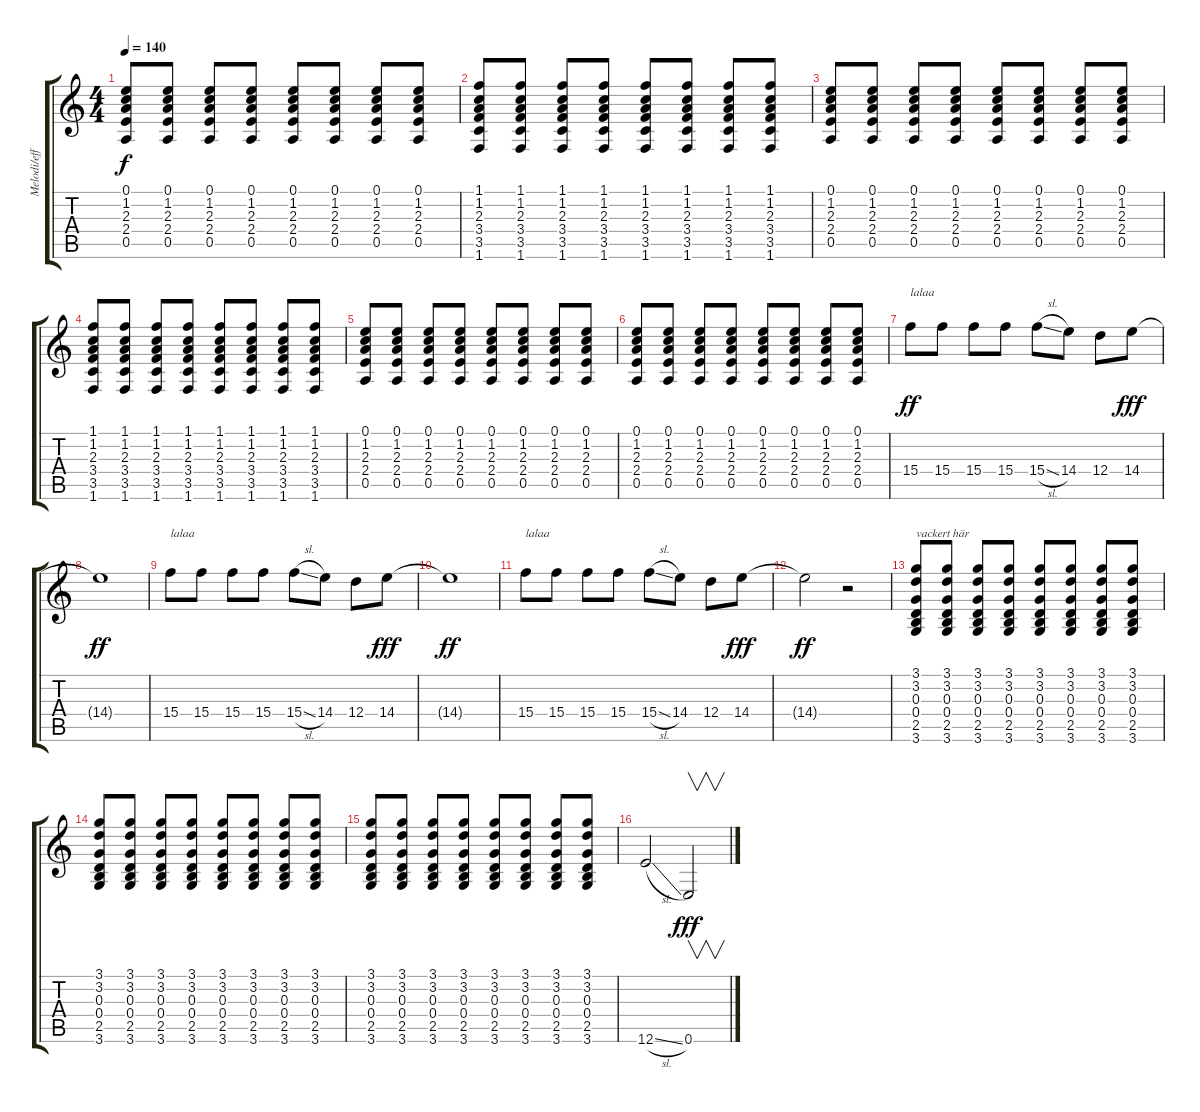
\track ("Melodi/effekter" "Melodi/eff") {instrument overdrivenguitar}
\staff {score tabs}
\tuning (E4 B3 G3 D3 A2 E2) {hide}
\ts (4 4)
\tempo 140
\clef g2
\ks c
(0.1 1.2 2.3 2.4 0.5).8{dy f} (0.1 1.2 2.3 2.4 0.5).8 (0.1 1.2 2.3 2.4 0.5).8 (0.1 1.2 2.3 2.4 0.5).8 (0.1 1.2 2.3 2.4 0.5).8 (0.1 1.2 2.3 2.4 0.5).8 (0.1 1.2 2.3 2.4 0.5).8 (0.1 1.2 2.3 2.4 0.5).8 |
(1.1 1.2 2.3 3.4 3.5 1.6).8 (1.1 1.2 2.3 3.4 3.5 1.6).8 (1.1 1.2 2.3 3.4 3.5 1.6).8 (1.1 1.2 2.3 3.4 3.5 1.6).8 (1.1 1.2 2.3 3.4 3.5 1.6).8 (1.1 1.2 2.3 3.4 3.5 1.6).8 (1.1 1.2 2.3 3.4 3.5 1.6).8 (1.1 1.2 2.3 3.4 3.5 1.6).8 |
(0.1 1.2 2.3 2.4 0.5).8 (0.1 1.2 2.3 2.4 0.5).8 (0.1 1.2 2.3 2.4 0.5).8 (0.1 1.2 2.3 2.4 0.5).8 (0.1 1.2 2.3 2.4 0.5).8 (0.1 1.2 2.3 2.4 0.5).8 (0.1 1.2 2.3 2.4 0.5).8 (0.1 1.2 2.3 2.4 0.5).8 |
(1.1 1.2 2.3 3.4 3.5 1.6).8 (1.1 1.2 2.3 3.4 3.5 1.6).8 (1.1 1.2 2.3 3.4 3.5 1.6).8 (1.1 1.2 2.3 3.4 3.5 1.6).8 (1.1 1.2 2.3 3.4 3.5 1.6).8 (1.1 1.2 2.3 3.4 3.5 1.6).8 (1.1 1.2 2.3 3.4 3.5 1.6).8 (1.1 1.2 2.3 3.4 3.5 1.6).8 |
(0.1 1.2 2.3 2.4 0.5).8 (0.1 1.2 2.3 2.4 0.5).8 (0.1 1.2 2.3 2.4 0.5).8 (0.1 1.2 2.3 2.4 0.5).8 (0.1 1.2 2.3 2.4 0.5).8 (0.1 1.2 2.3 2.4 0.5).8 (0.1 1.2 2.3 2.4 0.5).8 (0.1 1.2 2.3 2.4 0.5).8 |
(0.1 1.2 2.3 2.4 0.5).8 (0.1 1.2 2.3 2.4 0.5).8 (0.1 1.2 2.3 2.4 0.5).8 (0.1 1.2 2.3 2.4 0.5).8 (0.1 1.2 2.3 2.4 0.5).8 (0.1 1.2 2.3 2.4 0.5).8 (0.1 1.2 2.3 2.4 0.5).8 (0.1 1.2 2.3 2.4 0.5).8 |
15.4.8{txt "lalaa" dy ff} 15.4.8 15.4.8 15.4.8 15.4{sl}.8 14.4.8 12.4.8 14.4.8{dy fff} |
14.4{t}.1{dy ff} |
15.4.8{txt "lalaa"} 15.4.8 15.4.8 15.4.8 15.4{sl}.8 14.4.8 12.4.8 14.4.8{dy fff} |
14.4{t}.1{dy ff} |
15.4.8{txt "lalaa"} 15.4.8 15.4.8 15.4.8 15.4{sl}.8 14.4.8 12.4.8 14.4.8{dy fff} |
14.4{t}.2{dy ff} r.2 |
(3.1 3.2 0.3 0.4 2.5 3.6).8{txt "vackert här"} (3.1 3.2 0.3 0.4 2.5 3.6).8 (3.1 3.2 0.3 0.4 2.5 3.6).8 (3.1 3.2 0.3 0.4 2.5 3.6).8 (3.1 3.2 0.3 0.4 2.5 3.6).8 (3.1 3.2 0.3 0.4 2.5 3.6).8 (3.1 3.2 0.3 0.4 2.5 3.6).8 (3.1 3.2 0.3 0.4 2.5 3.6).8 |
(3.1 3.2 0.3 0.4 2.5 3.6).8 (3.1 3.2 0.3 0.4 2.5 3.6).8 (3.1 3.2 0.3 0.4 2.5 3.6).8 (3.1 3.2 0.3 0.4 2.5 3.6).8 (3.1 3.2 0.3 0.4 2.5 3.6).8 (3.1 3.2 0.3 0.4 2.5 3.6).8 (3.1 3.2 0.3 0.4 2.5 3.6).8 (3.1 3.2 0.3 0.4 2.5 3.6).8 |
(3.1 3.2 0.3 0.4 2.5 3.6).8 (3.1 3.2 0.3 0.4 2.5 3.6).8 (3.1 3.2 0.3 0.4 2.5 3.6).8 (3.1 3.2 0.3 0.4 2.5 3.6).8 (3.1 3.2 0.3 0.4 2.5 3.6).8 (3.1 3.2 0.3 0.4 2.5 3.6).8 (3.1 3.2 0.3 0.4 2.5 3.6).8 (3.1 3.2 0.3 0.4 2.5 3.6).8 |
12.6{sl}.2 0.6.2{v dy fff}
